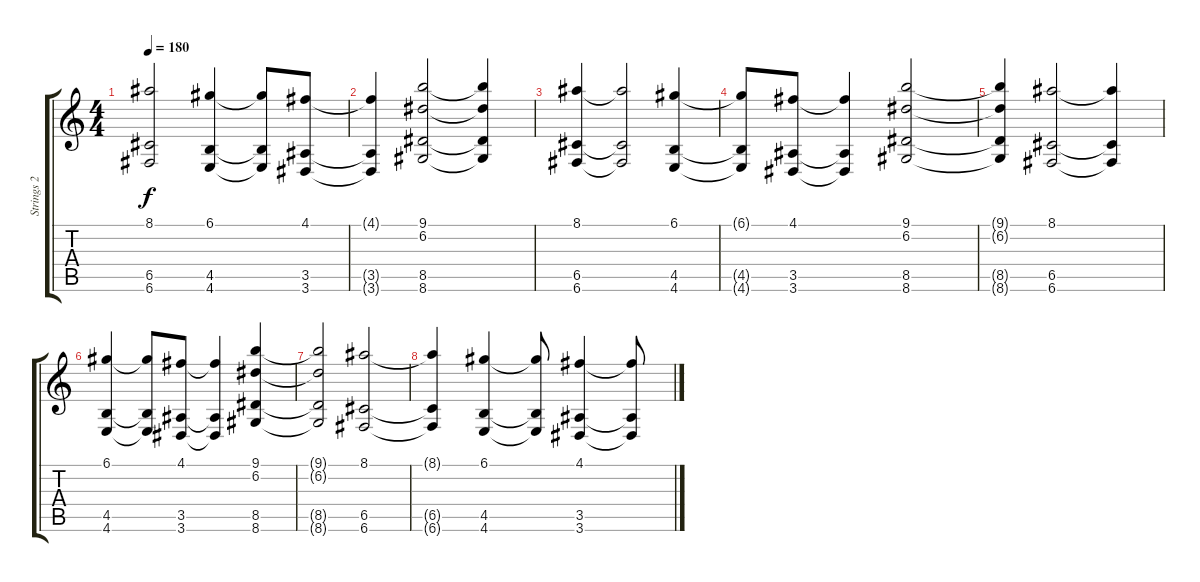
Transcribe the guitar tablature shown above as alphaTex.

\track ("Strings 2" "Strings 2") {instrument stringensemble1}
\staff {score tabs}
\tuning (D5 A4 F4 C4 G3 C3) {hide}
\ts (4 4)
\tempo 180
\clef g2
\ks c
(8.1{t} 6.5{t} 6.6{t}).2{dy f} (6.1 4.5 4.6).4 (6.1{t} 4.5{t} 4.6{t}).8 (4.1 3.5 3.6).8 |
(4.1{t} 3.5{t} 3.6{t}).4 (9.1 6.2 8.5 8.6).2 (9.1{t} 6.2{t} 8.5{t} 8.6{t}).4 |
(8.1 6.5 6.6).4 (8.1{t} 6.5{t} 6.6{t}).2 (6.1 4.5 4.6).4 |
(6.1{t} 4.5{t} 4.6{t}).8 (4.1 3.5 3.6).8 (4.1{t} 3.5{t} 3.6{t}).4 (9.1 6.2 8.5 8.6).2 |
(9.1{t} 6.2{t} 8.5{t} 8.6{t}).4 (8.1 6.5 6.6).2 (8.1{t} 6.5{t} 6.6{t}).4 |
(6.1 4.5 4.6).4 (6.1{t} 4.5{t} 4.6{t}).8 (4.1 3.5 3.6).8 (4.1{t} 3.5{t} 3.6{t}).4 (9.1 6.2 8.5 8.6).4 |
(9.1{t} 6.2{t} 8.5{t} 8.6{t}).2 (8.1 6.5 6.6).2 |
(8.1{t} 6.5{t} 6.6{t}).4 (6.1 4.5 4.6).4 (6.1{t} 4.5{t} 4.6{t}).8 (4.1 3.5 3.6).4 (4.1{t} 3.5{t} 3.6{t}).8
